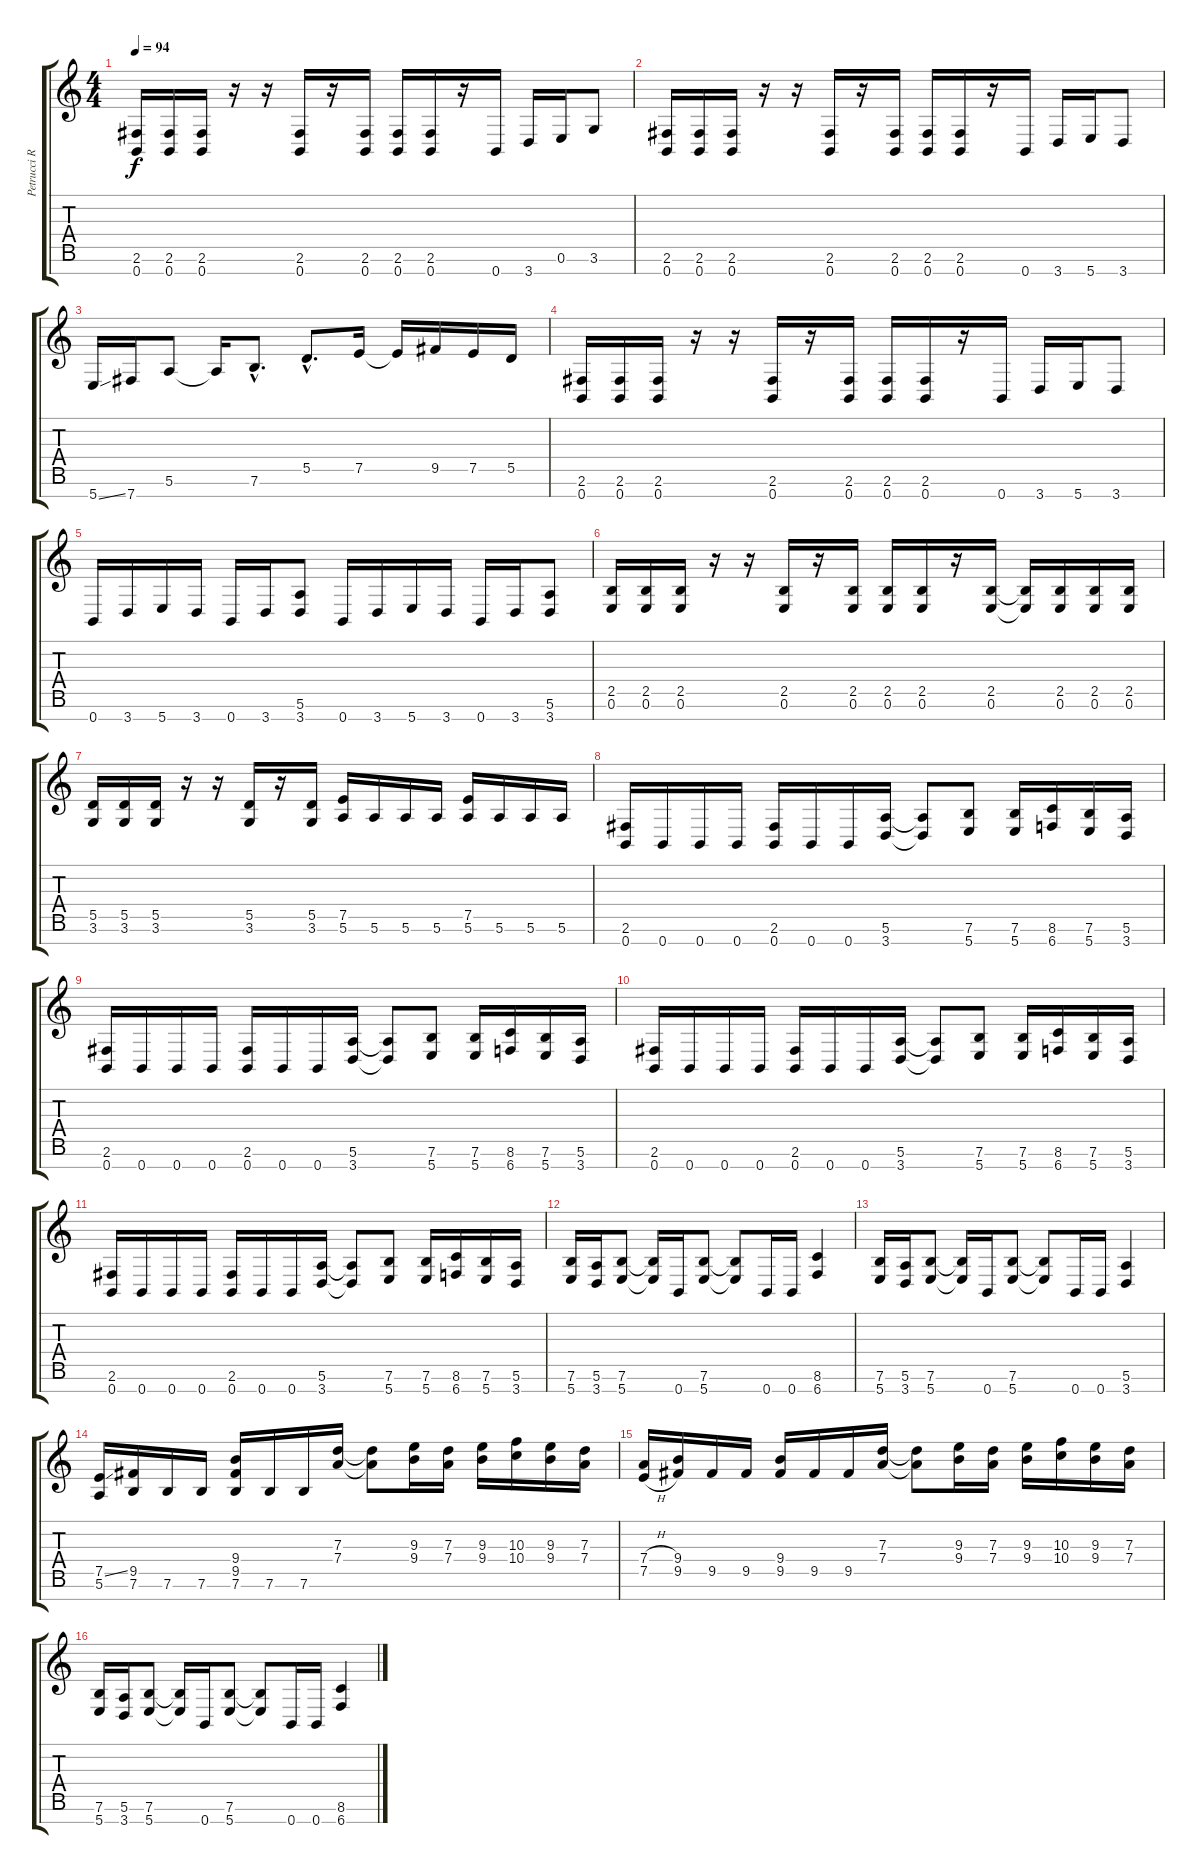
\track ("Petrucci Riff (Disto Gtr)" "Petrucci R") {instrument distortionguitar}
\staff {score tabs}
\tuning (E4 B3 G3 D3 A2 E2 B1) {hide}
\ts (4 4)
\tempo 94
\clef g2
\ks c
(2.6 0.7).16{dy f} (2.6 0.7).16 (2.6 0.7).16 r.16 r.16 (2.6 0.7).16 r.16 (2.6 0.7).16 (2.6 0.7).16 (2.6 0.7).16 r.16 0.7.16 3.7.16 0.6.16 3.6.8 |
(2.6 0.7).16 (2.6 0.7).16 (2.6 0.7).16 r.16 r.16 (2.6 0.7).16 r.16 (2.6 0.7).16 (2.6 0.7).16 (2.6 0.7).16 r.16 0.7.16 3.7.16 5.7.16 3.7.8 |
5.7{ss}.16 7.7.16 5.6.8 5.6{t}.16 7.6{hac}.8{d} 5.5{hac}.8{d} 7.5.16 7.5{t}.16 9.5.16 7.5.16 5.5.16 |
(2.6 0.7).16 (2.6 0.7).16 (2.6 0.7).16 r.16 r.16 (2.6 0.7).16 r.16 (2.6 0.7).16 (2.6 0.7).16 (2.6 0.7).16 r.16 0.7.16 3.7.16 5.7.16 3.7.8 |
0.7.16 3.7.16 5.7.16 3.7.16 0.7.16 3.7.16 (5.6 3.7).8 0.7.16 3.7.16 5.7.16 3.7.16 0.7.16 3.7.16 (5.6 3.7).8 |
(2.5 0.6).16 (2.5 0.6).16 (2.5 0.6).16 r.16 r.16 (2.5 0.6).16 r.16 (2.5 0.6).16 (2.5 0.6).16 (2.5 0.6).16 r.16 (2.5 0.6).16 (2.5{t} 0.6{t}).16 (2.5 0.6).16 (2.5 0.6).16 (2.5 0.6).16 |
(5.5 3.6).16 (5.5 3.6).16 (5.5 3.6).16 r.16 r.16 (5.5 3.6).16 r.16 (5.5 3.6).16 (7.5 5.6).16 5.6.16 5.6.16 5.6.16 (7.5 5.6).16 5.6.16 5.6.16 5.6.16 |
(2.6 0.7).16 0.7.16 0.7.16 0.7.16 (2.6 0.7).16 0.7.16 0.7.16 (5.6 3.7).16 (5.6{t} 3.7{t}).8 (7.6 5.7).8 (7.6 5.7).16 (8.6 6.7).16 (7.6 5.7).16 (5.6 3.7).16 |
(2.6 0.7).16 0.7.16 0.7.16 0.7.16 (2.6 0.7).16 0.7.16 0.7.16 (5.6 3.7).16 (5.6{t} 3.7{t}).8 (7.6 5.7).8 (7.6 5.7).16 (8.6 6.7).16 (7.6 5.7).16 (5.6 3.7).16 |
(2.6 0.7).16 0.7.16 0.7.16 0.7.16 (2.6 0.7).16 0.7.16 0.7.16 (5.6 3.7).16 (5.6{t} 3.7{t}).8 (7.6 5.7).8 (7.6 5.7).16 (8.6 6.7).16 (7.6 5.7).16 (5.6 3.7).16 |
(2.6 0.7).16 0.7.16 0.7.16 0.7.16 (2.6 0.7).16 0.7.16 0.7.16 (5.6 3.7).16 (5.6{t} 3.7{t}).8 (7.6 5.7).8 (7.6 5.7).16 (8.6 6.7).16 (7.6 5.7).16 (5.6 3.7).16 |
(7.6 5.7).16 (5.6 3.7).16 (7.6 5.7).8 (7.6{t} 5.7{t}).16 0.7.16 (7.6 5.7).8 (7.6{t} 5.7{t}).8 0.7.16 0.7.16 (8.6 6.7).4 |
(7.6 5.7).16 (5.6 3.7).16 (7.6 5.7).8 (7.6{t} 5.7{t}).16 0.7.16 (7.6 5.7).8 (7.6{t} 5.7{t}).8 0.7.16 0.7.16 (5.6 3.7).4 |
(7.5{ss} 5.6).16 (9.5 7.6).16 7.6.16 7.6.16 (9.4 9.5 7.6).16 7.6.16 7.6.16 (7.3 7.4).16 (7.3{t} 7.4{t}).8 (9.3 9.4).16 (7.3 7.4).16 (9.3 9.4).16 (10.3 10.4).16 (9.3 9.4).16 (7.3 7.4).16 |
(7.4{h} 7.5{h}).16 (9.4 9.5).16 9.5.16 9.5.16 (9.4 9.5).16 9.5.16 9.5.16 (7.3 7.4).16 (7.3{t} 7.4{t}).8 (9.3 9.4).16 (7.3 7.4).16 (9.3 9.4).16 (10.3 10.4).16 (9.3 9.4).16 (7.3 7.4).16 |
(7.6 5.7).16 (5.6 3.7).16 (7.6 5.7).8 (7.6{t} 5.7{t}).16 0.7.16 (7.6 5.7).8 (7.6{t} 5.7{t}).8 0.7.16 0.7.16 (8.6 6.7).4
